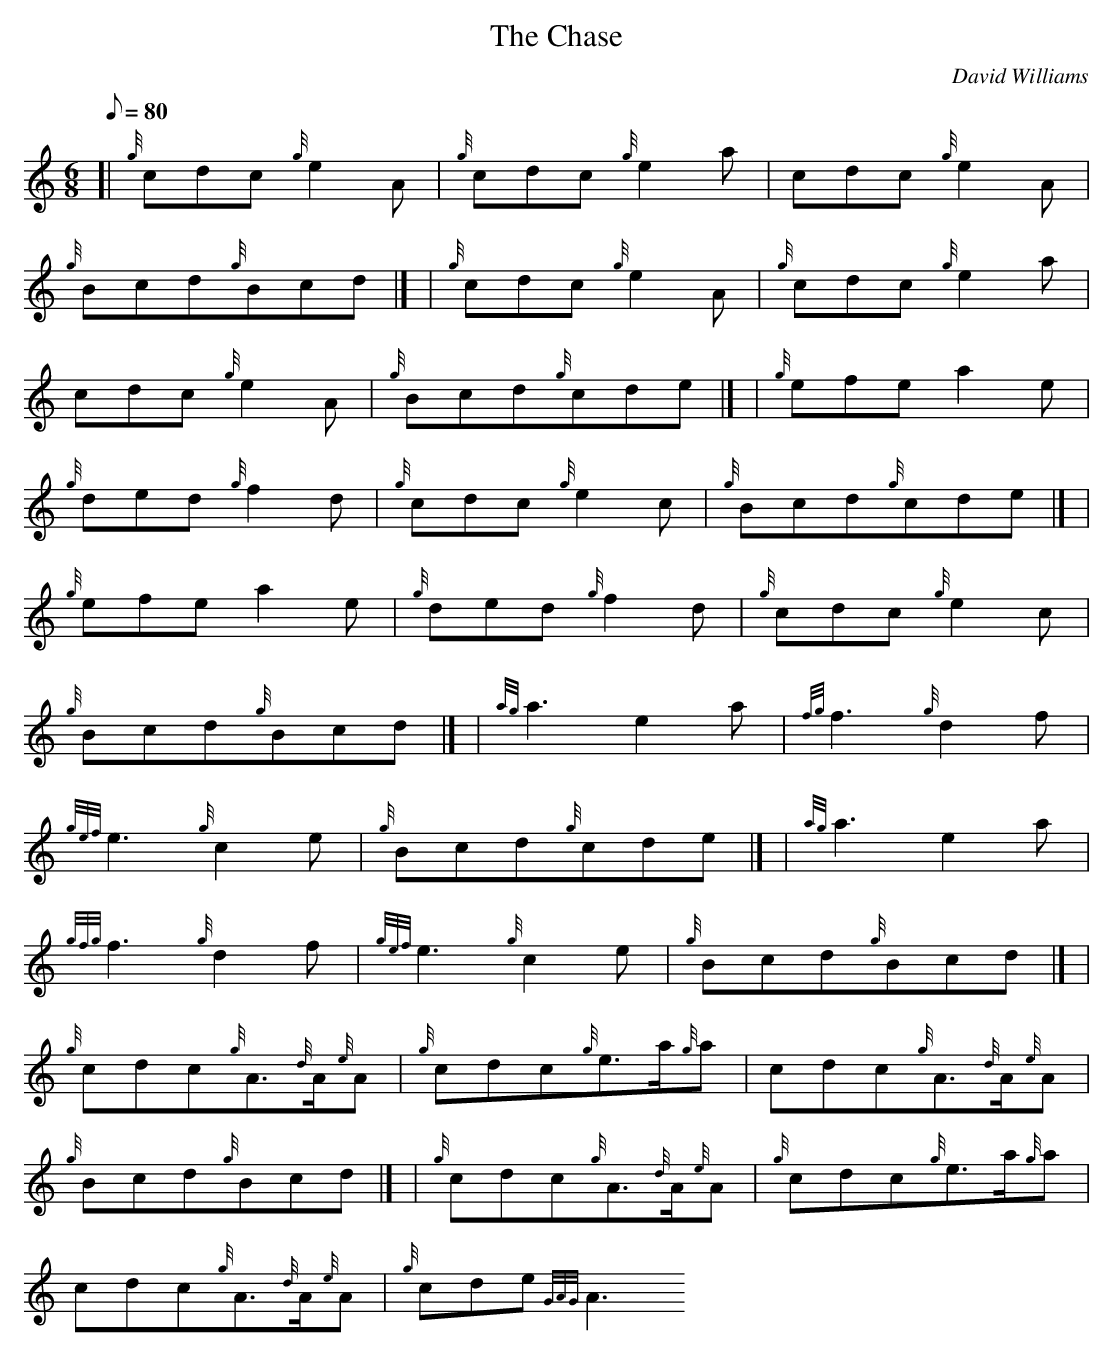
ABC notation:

X:1
T:The Chase
M:6/8
L:1/8
Q:80
C:David Williams
K:HP
[| {g}cdc{g}e2A | \
{g}cdc{g}e2a | \
cdc{g}e2A |
{g}Bcd{g}Bcd|] [ | \
{g}cdc{g}e2A | \
{g}cdc{g}e2a |
cdc{g}e2A | \
{g}Bcd{g}cde|] [ | \
{g}efea2e |
{g}ded{g}f2d | \
{g}cdc{g}e2c | \
{g}Bcd{g}cde|] [ |
{g}efea2e | \
{g}ded{g}f2d | \
{g}cdc{g}e2c |
{g}Bcd{g}Bcd|] [ | \
{ag}a3e2a | \
{fg}f3{g}d2f |
{gef}e3{g}c2e | \
{g}Bcd{g}cde|] [ | \
{ag}a3e2a |
{gfg}f3{g}d2f | \
{gef}e3{g}c2e | \
{g}Bcd{g}Bcd|] [ |
{g}cdc{g}A3/2{d}A/2{e}A | \
{g}cdc{g}e3/2a/2{g}a | \
cdc{g}A3/2{d}A/2{e}A |
{g}Bcd{g}Bcd|] [ | \
{g}cdc{g}A3/2{d}A/2{e}A | \
{g}cdc{g}e3/2a/2{g}a |
cdc{g}A3/2{d}A/2{e}A | \
{g}cde{GAG}A3
